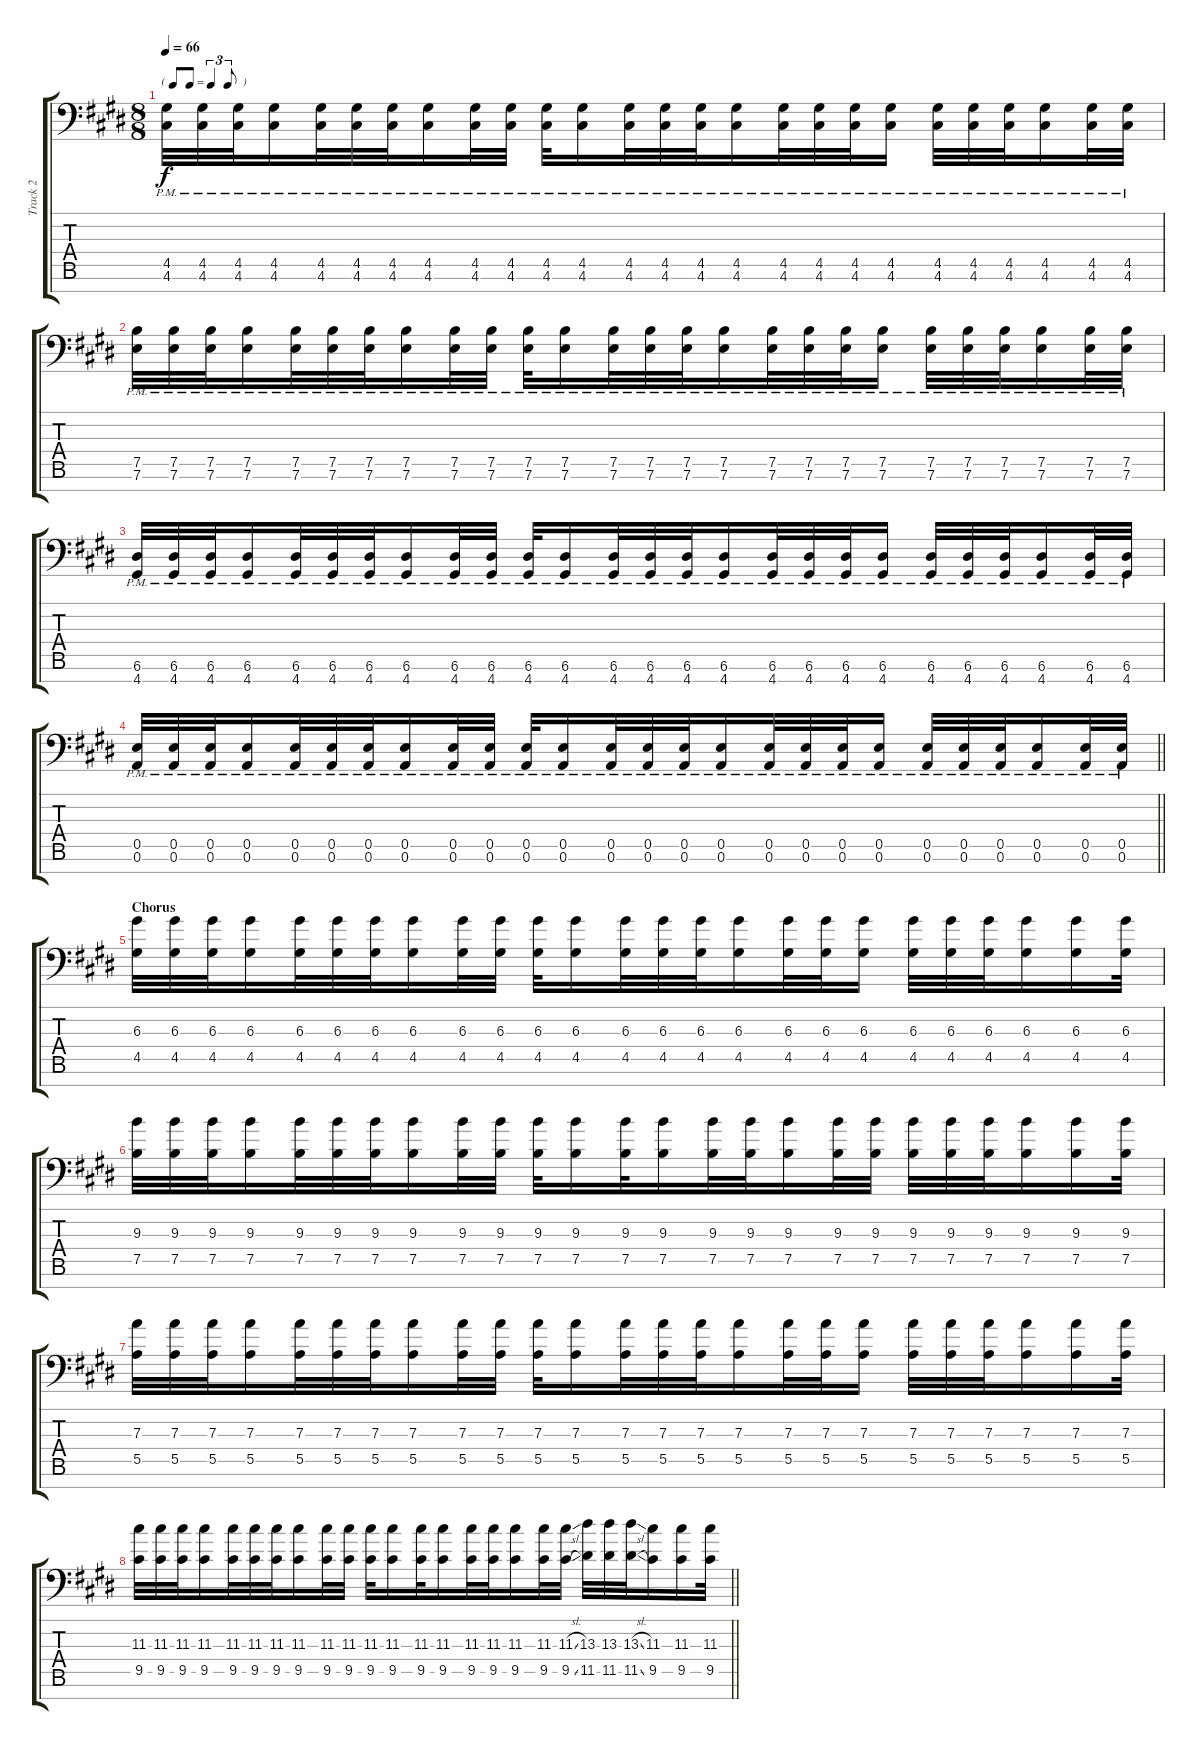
\track ("Track 2" "Track 2") {instrument distortionguitar}
\staff {score tabs}
\tuning (B3 G3 D3 A2 E2 A1 E1) {hide}
\ts (8 8)
\tf triplet8th
\tempo 66
\clef f4
\ks c#minor
(4.5{pm} 4.6{pm}).32{dy f} (4.5{pm} 4.6{pm}).32 (4.5{pm} 4.6{pm}).32 (4.5{pm} 4.6{pm}).16 (4.5{pm} 4.6{pm}).32 (4.5{pm} 4.6{pm}).32 (4.5{pm} 4.6{pm}).32 (4.5{pm} 4.6{pm}).16 (4.5{pm} 4.6{pm}).32 (4.5{pm} 4.6{pm}).32 (4.5{pm} 4.6{pm}).32 (4.5{pm} 4.6{pm}).16 (4.5{pm} 4.6{pm}).32 (4.5{pm} 4.6{pm}).32 (4.5{pm} 4.6{pm}).32 (4.5{pm} 4.6{pm}).16 (4.5{pm} 4.6{pm}).32 (4.5{pm} 4.6{pm}).32 (4.5{pm} 4.6{pm}).32 (4.5{pm} 4.6{pm}).16 (4.5{pm} 4.6{pm}).32 (4.5{pm} 4.6{pm}).32 (4.5{pm} 4.6{pm}).32 (4.5{pm} 4.6{pm}).16 (4.5{pm} 4.6{pm}).32 (4.5{pm} 4.6{pm}).32 |
(7.5{pm} 7.6{pm}).32 (7.5{pm} 7.6{pm}).32 (7.5{pm} 7.6{pm}).32 (7.5{pm} 7.6{pm}).16 (7.5{pm} 7.6{pm}).32 (7.5{pm} 7.6{pm}).32 (7.5{pm} 7.6{pm}).32 (7.5{pm} 7.6{pm}).16 (7.5{pm} 7.6{pm}).32 (7.5{pm} 7.6{pm}).32 (7.5{pm} 7.6{pm}).32 (7.5{pm} 7.6{pm}).16 (7.5{pm} 7.6{pm}).32 (7.5{pm} 7.6{pm}).32 (7.5{pm} 7.6{pm}).32 (7.5{pm} 7.6{pm}).16 (7.5{pm} 7.6{pm}).32 (7.5{pm} 7.6{pm}).32 (7.5{pm} 7.6{pm}).32 (7.5{pm} 7.6{pm}).16 (7.5{pm} 7.6{pm}).32 (7.5{pm} 7.6{pm}).32 (7.5{pm} 7.6{pm}).32 (7.5{pm} 7.6{pm}).16 (7.5{pm} 7.6{pm}).32 (7.5{pm} 7.6{pm}).32 |
(6.6{pm} 4.7{pm}).32 (6.6{pm} 4.7{pm}).32 (6.6{pm} 4.7{pm}).32 (6.6{pm} 4.7{pm}).16 (6.6{pm} 4.7{pm}).32 (6.6{pm} 4.7{pm}).32 (6.6{pm} 4.7{pm}).32 (6.6{pm} 4.7{pm}).16 (6.6{pm} 4.7{pm}).32 (6.6{pm} 4.7{pm}).32 (6.6{pm} 4.7{pm}).32 (6.6{pm} 4.7{pm}).16 (6.6{pm} 4.7{pm}).32 (6.6{pm} 4.7{pm}).32 (6.6{pm} 4.7{pm}).32 (6.6{pm} 4.7{pm}).16 (6.6{pm} 4.7{pm}).32 (6.6{pm} 4.7{pm}).32 (6.6{pm} 4.7{pm}).32 (6.6{pm} 4.7{pm}).16 (6.6{pm} 4.7{pm}).32 (6.6{pm} 4.7{pm}).32 (6.6{pm} 4.7{pm}).32 (6.6{pm} 4.7{pm}).16 (6.6{pm} 4.7{pm}).32 (6.6{pm} 4.7{pm}).32 |
\barLineRight lightlight
(0.5{pm} 0.6{pm}).32 (0.5{pm} 0.6{pm}).32 (0.5{pm} 0.6{pm}).32 (0.5{pm} 0.6{pm}).16 (0.5{pm} 0.6{pm}).32 (0.5{pm} 0.6{pm}).32 (0.5{pm} 0.6{pm}).32 (0.5{pm} 0.6{pm}).16 (0.5{pm} 0.6{pm}).32 (0.5{pm} 0.6{pm}).32 (0.5{pm} 0.6{pm}).32 (0.5{pm} 0.6{pm}).16 (0.5{pm} 0.6{pm}).32 (0.5{pm} 0.6{pm}).32 (0.5{pm} 0.6{pm}).32 (0.5{pm} 0.6{pm}).16 (0.5{pm} 0.6{pm}).32 (0.5{pm} 0.6{pm}).32 (0.5{pm} 0.6{pm}).32 (0.5{pm} 0.6{pm}).16 (0.5{pm} 0.6{pm}).32 (0.5{pm} 0.6{pm}).32 (0.5{pm} 0.6{pm}).32 (0.5{pm} 0.6{pm}).16 (0.5{pm} 0.6{pm}).32 (0.5{pm} 0.6{pm}).32 |
\section ("" "Chorus")
(6.3 4.5).32 (6.3 4.5).32 (6.3 4.5).32 (6.3 4.5).16 (6.3 4.5).32 (6.3 4.5).32 (6.3 4.5).32 (6.3 4.5).16 (6.3 4.5).32 (6.3 4.5).32 (6.3 4.5).32 (6.3 4.5).16 (6.3 4.5).32 (6.3 4.5).32 (6.3 4.5).32 (6.3 4.5).16 (6.3 4.5).32 (6.3 4.5).32 (6.3 4.5).16 (6.3 4.5).32 (6.3 4.5).32 (6.3 4.5).32 (6.3 4.5).16 (6.3 4.5).16 (6.3 4.5).32 |
(9.3 7.5).32 (9.3 7.5).32 (9.3 7.5).32 (9.3 7.5).16 (9.3 7.5).32 (9.3 7.5).32 (9.3 7.5).32 (9.3 7.5).16 (9.3 7.5).32 (9.3 7.5).32 (9.3 7.5).32 (9.3 7.5).16 (9.3 7.5).32 (9.3 7.5).16 (9.3 7.5).32 (9.3 7.5).32 (9.3 7.5).16 (9.3 7.5).32 (9.3 7.5).32 (9.3 7.5).32 (9.3 7.5).32 (9.3 7.5).32 (9.3 7.5).16 (9.3 7.5).16 (9.3 7.5).32 |
(7.3 5.5).32 (7.3 5.5).32 (7.3 5.5).32 (7.3 5.5).16 (7.3 5.5).32 (7.3 5.5).32 (7.3 5.5).32 (7.3 5.5).16 (7.3 5.5).32 (7.3 5.5).32 (7.3 5.5).32 (7.3 5.5).16 (7.3 5.5).32 (7.3 5.5).32 (7.3 5.5).32 (7.3 5.5).16 (7.3 5.5).32 (7.3 5.5).32 (7.3 5.5).16 (7.3 5.5).32 (7.3 5.5).32 (7.3 5.5).32 (7.3 5.5).16 (7.3 5.5).16 (7.3 5.5).32 |
\barLineRight lightlight
(11.3 9.5).32 (11.3 9.5).32 (11.3 9.5).32 (11.3 9.5).16 (11.3 9.5).32 (11.3 9.5).32 (11.3 9.5).32 (11.3 9.5).16 (11.3 9.5).32 (11.3 9.5).32 (11.3 9.5).32 (11.3 9.5).16 (11.3 9.5).32 (11.3 9.5).16 (11.3 9.5).32 (11.3 9.5).32 (11.3 9.5).16 (11.3 9.5).32 (11.3{sl} 9.5{sl}).32 (13.3 11.5).32 (13.3 11.5).32 (13.3{sl} 11.5{sl}).32 (11.3 9.5).16 (11.3 9.5).16 (11.3{sl} 9.5{sl}).32
